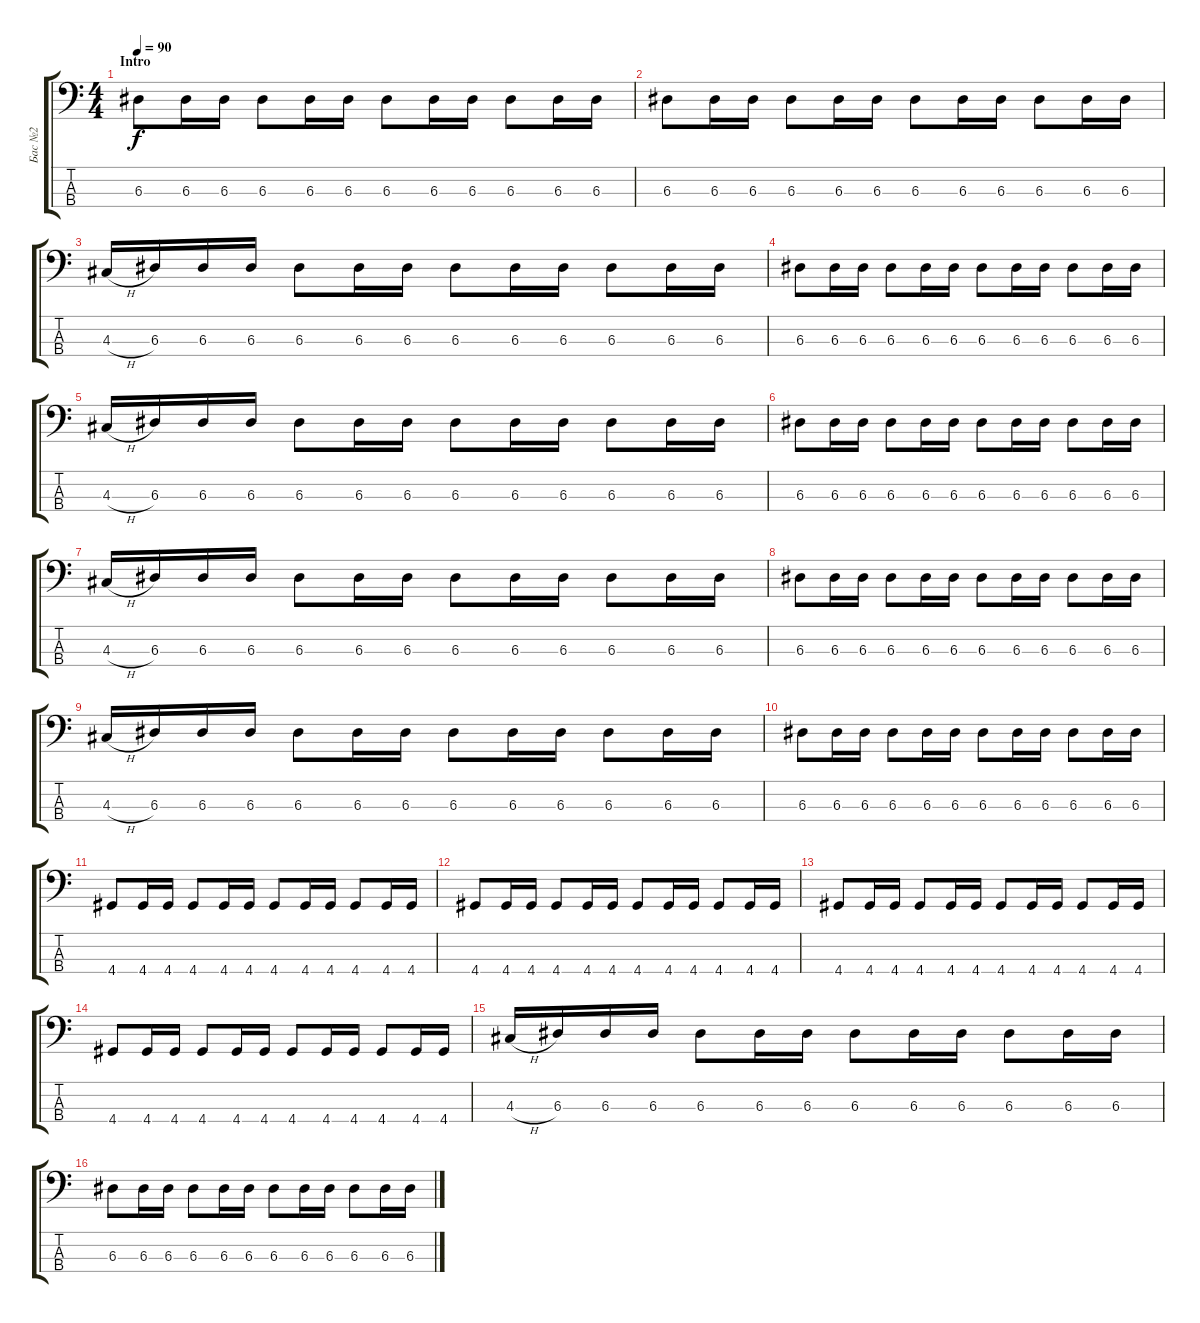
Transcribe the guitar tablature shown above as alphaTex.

\track ("Бас №2" "Бас №2") {instrument electricbassfinger}
\staff {score tabs}
\tuning (G2 D2 A1 E1) {hide}
\ts (4 4)
\section ("" "Intro")
\tempo 90
\clef f4
\ks c
6.3.8{dy f instrument electricbassfinger} 6.3.16 6.3.16 6.3.8 6.3.16 6.3.16 6.3.8 6.3.16 6.3.16 6.3.8 6.3.16 6.3.16 |
6.3.8 6.3.16 6.3.16 6.3.8 6.3.16 6.3.16 6.3.8 6.3.16 6.3.16 6.3.8 6.3.16 6.3.16 |
4.3{h}.16 6.3.16 6.3.16 6.3.16 6.3.8 6.3.16 6.3.16 6.3.8 6.3.16 6.3.16 6.3.8 6.3.16 6.3.16 |
6.3.8 6.3.16 6.3.16 6.3.8 6.3.16 6.3.16 6.3.8 6.3.16 6.3.16 6.3.8 6.3.16 6.3.16 |
4.3{h}.16 6.3.16 6.3.16 6.3.16 6.3.8 6.3.16 6.3.16 6.3.8 6.3.16 6.3.16 6.3.8 6.3.16 6.3.16 |
6.3.8 6.3.16 6.3.16 6.3.8 6.3.16 6.3.16 6.3.8 6.3.16 6.3.16 6.3.8 6.3.16 6.3.16 |
4.3{h}.16 6.3.16 6.3.16 6.3.16 6.3.8 6.3.16 6.3.16 6.3.8 6.3.16 6.3.16 6.3.8 6.3.16 6.3.16 |
6.3.8 6.3.16 6.3.16 6.3.8 6.3.16 6.3.16 6.3.8 6.3.16 6.3.16 6.3.8 6.3.16 6.3.16 |
4.3{h}.16 6.3.16 6.3.16 6.3.16 6.3.8 6.3.16 6.3.16 6.3.8 6.3.16 6.3.16 6.3.8 6.3.16 6.3.16 |
6.3.8 6.3.16 6.3.16 6.3.8 6.3.16 6.3.16 6.3.8 6.3.16 6.3.16 6.3.8 6.3.16 6.3.16 |
4.4.8{volume 14} 4.4.16 4.4.16 4.4.8 4.4.16 4.4.16 4.4.8 4.4.16 4.4.16 4.4.8 4.4.16 4.4.16 |
4.4.8 4.4.16 4.4.16 4.4.8 4.4.16 4.4.16 4.4.8 4.4.16 4.4.16 4.4.8 4.4.16 4.4.16 |
4.4.8 4.4.16 4.4.16 4.4.8 4.4.16 4.4.16 4.4.8 4.4.16 4.4.16 4.4.8 4.4.16 4.4.16 |
4.4.8 4.4.16 4.4.16 4.4.8 4.4.16 4.4.16 4.4.8 4.4.16 4.4.16 4.4.8 4.4.16 4.4.16 |
4.3{h}.16{volume 13} 6.3.16 6.3.16 6.3.16 6.3.8 6.3.16 6.3.16 6.3.8 6.3.16 6.3.16 6.3.8 6.3.16 6.3.16 |
6.3.8 6.3.16 6.3.16 6.3.8 6.3.16 6.3.16 6.3.8 6.3.16 6.3.16 6.3.8 6.3.16 6.3.16
